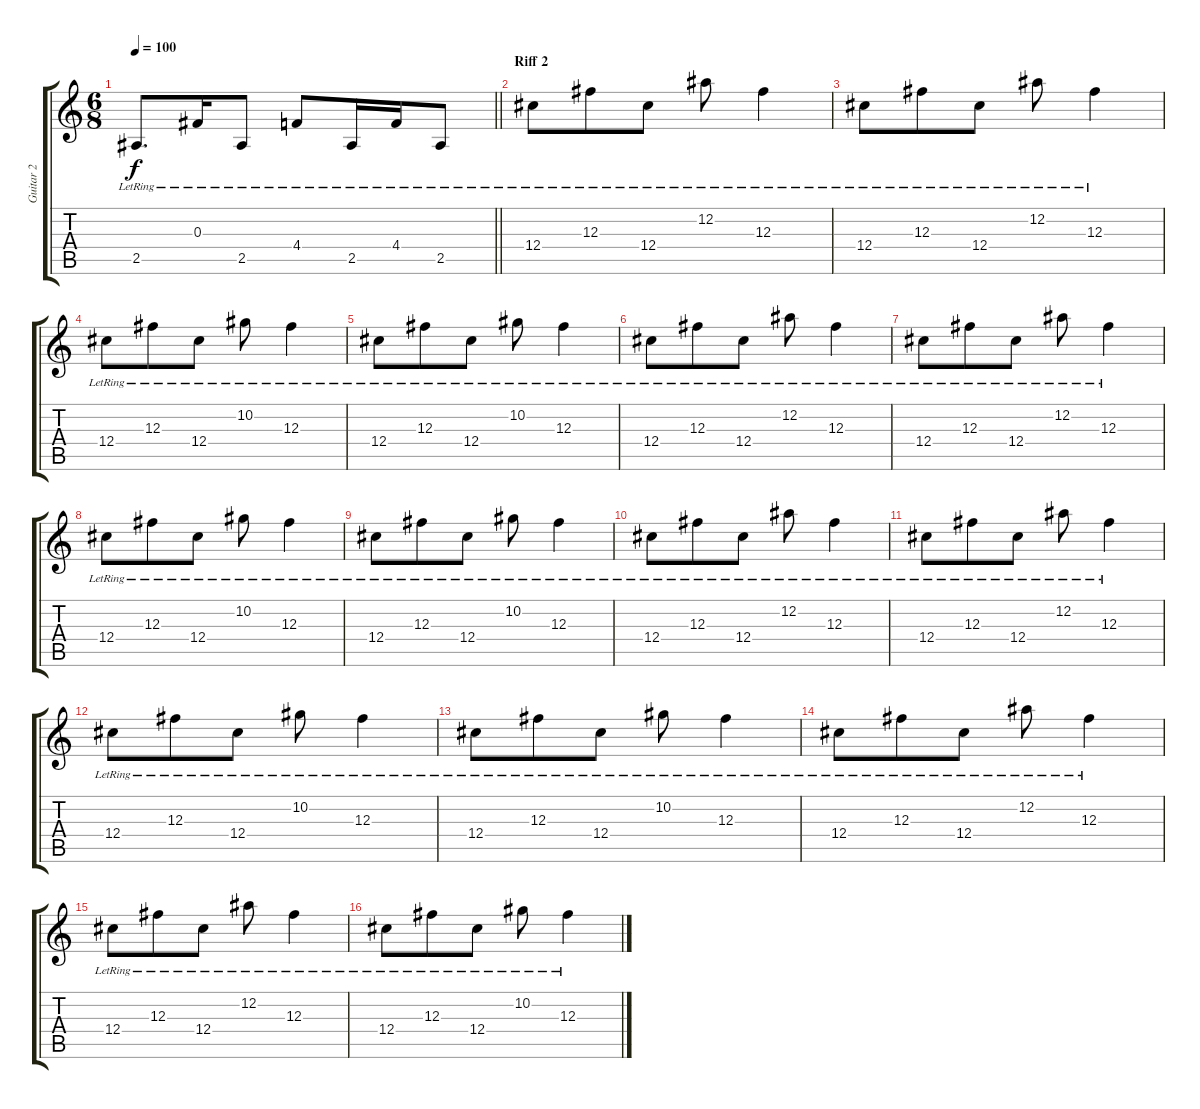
\track ("Guitar 2" "Guitar 2") {instrument acousticguitarsteel}
\staff {score tabs}
\tuning (Eb4 Bb3 Gb3 Db3 Ab2 Eb2) {hide}
\ts (6 8)
\tempo 100
\clef g2
\barLineRight lightlight
\ks c
2.5{lr}.8{d dy f} 0.3{lr}.16 2.5{lr}.8 4.4{lr}.8 2.5{lr}.16 4.4{lr}.16 2.5{lr}.8 |
\section ("" "Riff 2")
12.4{lr}.8{volume 16 instrument electricguitarjazz} 12.3{lr}.8 12.4{lr}.8 12.2{lr}.8 12.3{lr}.4 |
12.4{lr}.8 12.3{lr}.8 12.4{lr}.8 12.2{lr}.8 12.3{lr}.4 |
12.4{lr}.8 12.3{lr}.8 12.4{lr}.8 10.2{lr}.8 12.3{lr}.4 |
12.4{lr}.8 12.3{lr}.8 12.4{lr}.8 10.2{lr}.8 12.3{lr}.4 |
12.4{lr}.8 12.3{lr}.8 12.4{lr}.8 12.2{lr}.8 12.3{lr}.4 |
12.4{lr}.8 12.3{lr}.8 12.4{lr}.8 12.2{lr}.8 12.3{lr}.4 |
12.4{lr}.8 12.3{lr}.8 12.4{lr}.8 10.2{lr}.8 12.3{lr}.4 |
12.4{lr}.8 12.3{lr}.8 12.4{lr}.8 10.2{lr}.8 12.3{lr}.4 |
12.4{lr}.8 12.3{lr}.8 12.4{lr}.8 12.2{lr}.8 12.3{lr}.4 |
12.4{lr}.8 12.3{lr}.8 12.4{lr}.8 12.2{lr}.8 12.3{lr}.4 |
12.4{lr}.8 12.3{lr}.8 12.4{lr}.8 10.2{lr}.8 12.3{lr}.4 |
12.4{lr}.8 12.3{lr}.8 12.4{lr}.8 10.2{lr}.8 12.3{lr}.4 |
12.4{lr}.8 12.3{lr}.8 12.4{lr}.8 12.2{lr}.8 12.3{lr}.4 |
12.4{lr}.8 12.3{lr}.8 12.4{lr}.8 12.2{lr}.8 12.3{lr}.4 |
12.4{lr}.8 12.3{lr}.8 12.4{lr}.8 10.2{lr}.8 12.3{lr}.4
